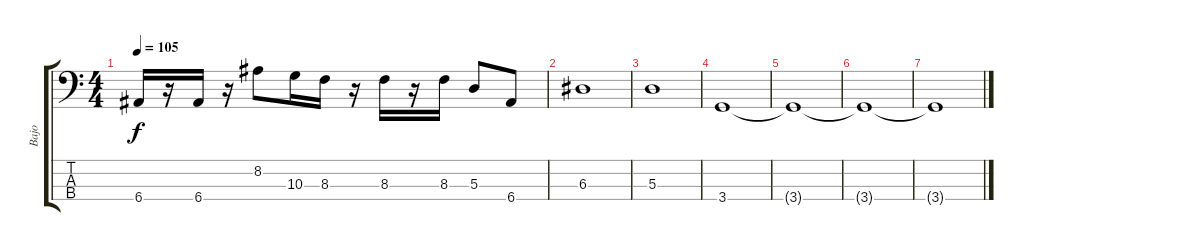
\track ("Bajo" "Bajo") {instrument electricbassfinger}
\staff {score tabs}
\tuning (G2 D2 A1 E1) {hide}
\ts (4 4)
\tempo 105
\clef f4
\ks c
6.4.16{dy f} r.16 6.4.16 r.16 8.2.8 10.3.16 8.3.16 r.16 8.3.16 r.16 8.3.16 5.3.8 6.4.8 |
6.3.1 |
5.3.1 |
3.4.1 |
3.4{t}.1 |
3.4{t}.1 |
3.4{t}.1
